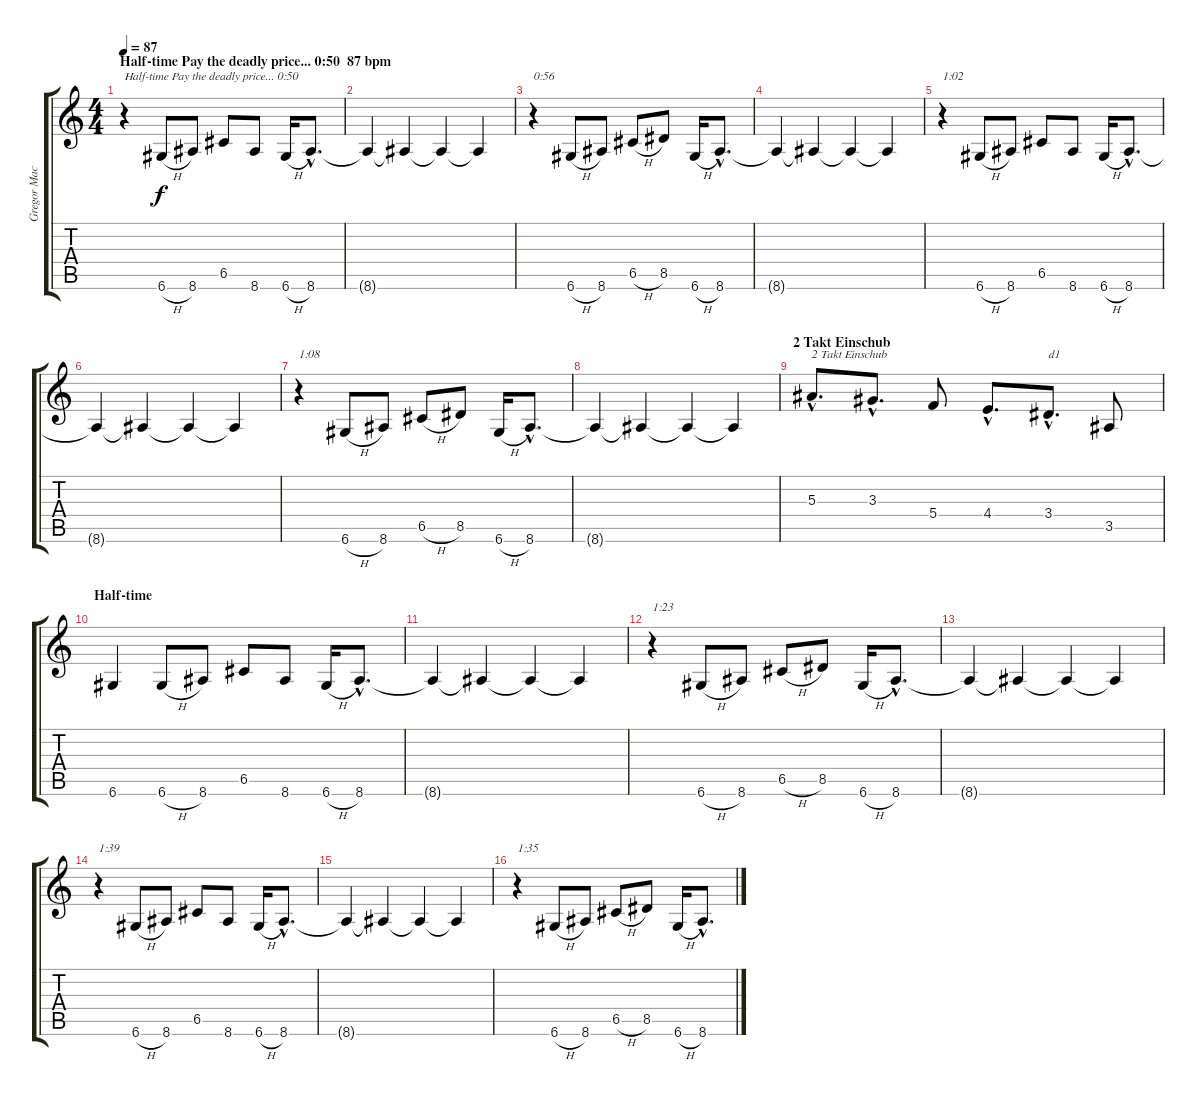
\track ("Gregor Mackintosh" "Gregor Mac") {instrument overdrivenguitar}
\staff {score tabs}
\tuning (D4 A3 F3 C3 G2 D2) {hide}
\ts (4 4)
\section ("" "Half-time Pay the deadly price... 0:50  87 bpm")
\tempo 87
\clef g2
\ks c
r.4{txt "Half-time Pay the deadly price... 0:50" dy f} 6.6{h}.8 8.6.8 6.5.8 8.6.8 6.6{h}.16 8.6{hac}.8{d} |
8.6{t}.4 8.6{t}.4 8.6{t}.4 8.6{t}.4 |
r.4{txt "0:56"} 6.6{h}.8 8.6.8 6.5{h}.8 8.5.8 6.6{h}.16 8.6{hac}.8{d} |
8.6{t}.4 8.6{t}.4 8.6{t}.4 8.6{t}.4 |
r.4{txt "1:02"} 6.6{h}.8 8.6.8 6.5.8 8.6.8 6.6{h}.16 8.6{hac}.8{d} |
8.6{t}.4 8.6{t}.4 8.6{t}.4 8.6{t}.4 |
r.4{txt "1:08"} 6.6{h}.8 8.6.8 6.5{h}.8 8.5.8 6.6{h}.16 8.6{hac}.8{d} |
8.6{t}.4 8.6{t}.4 8.6{t}.4 8.6{t}.4 |
\section ("" "2 Takt Einschub")
5.3{hac}.8{d txt "2 Takt Einschub"} 3.3{hac}.8{d} 5.4.8 4.4{hac}.8{d} 3.4{hac}.8{d txt "d1"} 3.5.8 |
\section ("" "Half-time")
6.6.4 6.6{h}.8 8.6.8 6.5.8 8.6.8 6.6{h}.16 8.6{hac}.8{d} |
8.6{t}.4 8.6{t}.4 8.6{t}.4 8.6{t}.4 |
r.4{txt "1:23"} 6.6{h}.8 8.6.8 6.5{h}.8 8.5.8 6.6{h}.16 8.6{hac}.8{d} |
8.6{t}.4 8.6{t}.4 8.6{t}.4 8.6{t}.4 |
r.4{txt "1:39"} 6.6{h}.8 8.6.8 6.5.8 8.6.8 6.6{h}.16 8.6{hac}.8{d} |
8.6{t}.4 8.6{t}.4 8.6{t}.4 8.6{t}.4 |
r.4{txt "1:35"} 6.6{h}.8 8.6.8 6.5{h}.8 8.5.8 6.6{h}.16 8.6{hac}.8{d}
